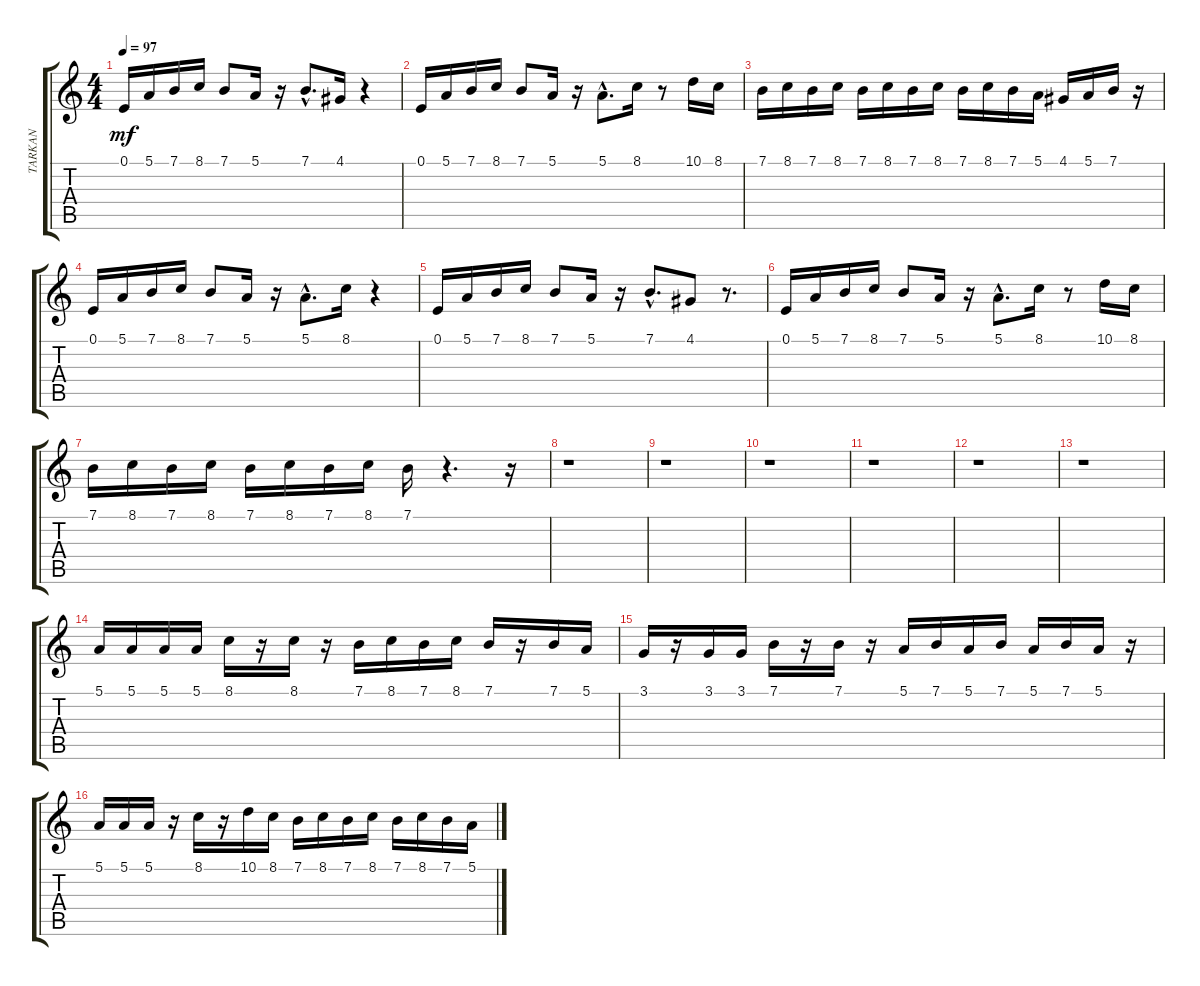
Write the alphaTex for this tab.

\track ("TARKAN" "TARKAN") {instrument tangoaccordion}
\staff {score tabs}
\tuning (E4 B3 G3 D3 A2 E2) {hide}
\ts (4 4)
\tempo 97
\clef g2
\ks c
0.1.16{dy mf} 5.1.16 7.1.16 8.1.16 7.1.8 5.1.16 r.16 7.1{hac}.8{d} 4.1.16 r.4 |
0.1.16 5.1.16 7.1.16 8.1.16 7.1.8 5.1.16 r.16 5.1{hac}.8{d} 8.1.16 r.8 10.1.16 8.1.16 |
7.1.16 8.1.16 7.1.16 8.1.16 7.1.16 8.1.16 7.1.16 8.1.16 7.1.16 8.1.16 7.1.16 5.1.16 4.1.16 5.1.16 7.1.16 r.16 |
0.1.16 5.1.16 7.1.16 8.1.16 7.1.8 5.1.16 r.16 5.1{hac}.8{d} 8.1.16 r.4 |
0.1.16 5.1.16 7.1.16 8.1.16 7.1.8 5.1.16 r.16 7.1{hac}.8{d} 4.1.8 r.8{d} |
0.1.16 5.1.16 7.1.16 8.1.16 7.1.8 5.1.16 r.16 5.1{hac}.8{d} 8.1.16 r.8 10.1.16 8.1.16 |
7.1.16 8.1.16 7.1.16 8.1.16 7.1.16 8.1.16 7.1.16 8.1.16 7.1.16 r.4{d} r.16 |
r.1 |
r.1 |
r.1 |
r.1 |
r.1 |
r.1 |
5.1.16 5.1.16 5.1.16 5.1.16 8.1.16 r.16 8.1.16 r.16 7.1.16 8.1.16 7.1.16 8.1.16 7.1.16 r.16 7.1.16 5.1.16 |
3.1.16 r.16 3.1.16 3.1.16 7.1.16 r.16 7.1.16 r.16 5.1.16 7.1.16 5.1.16 7.1.16 5.1.16 7.1.16 5.1.16 r.16 |
5.1.16 5.1.16 5.1.16 r.16 8.1.16 r.16 10.1.16 8.1.16 7.1.16 8.1.16 7.1.16 8.1.16 7.1.16 8.1.16 7.1.16 5.1.16
